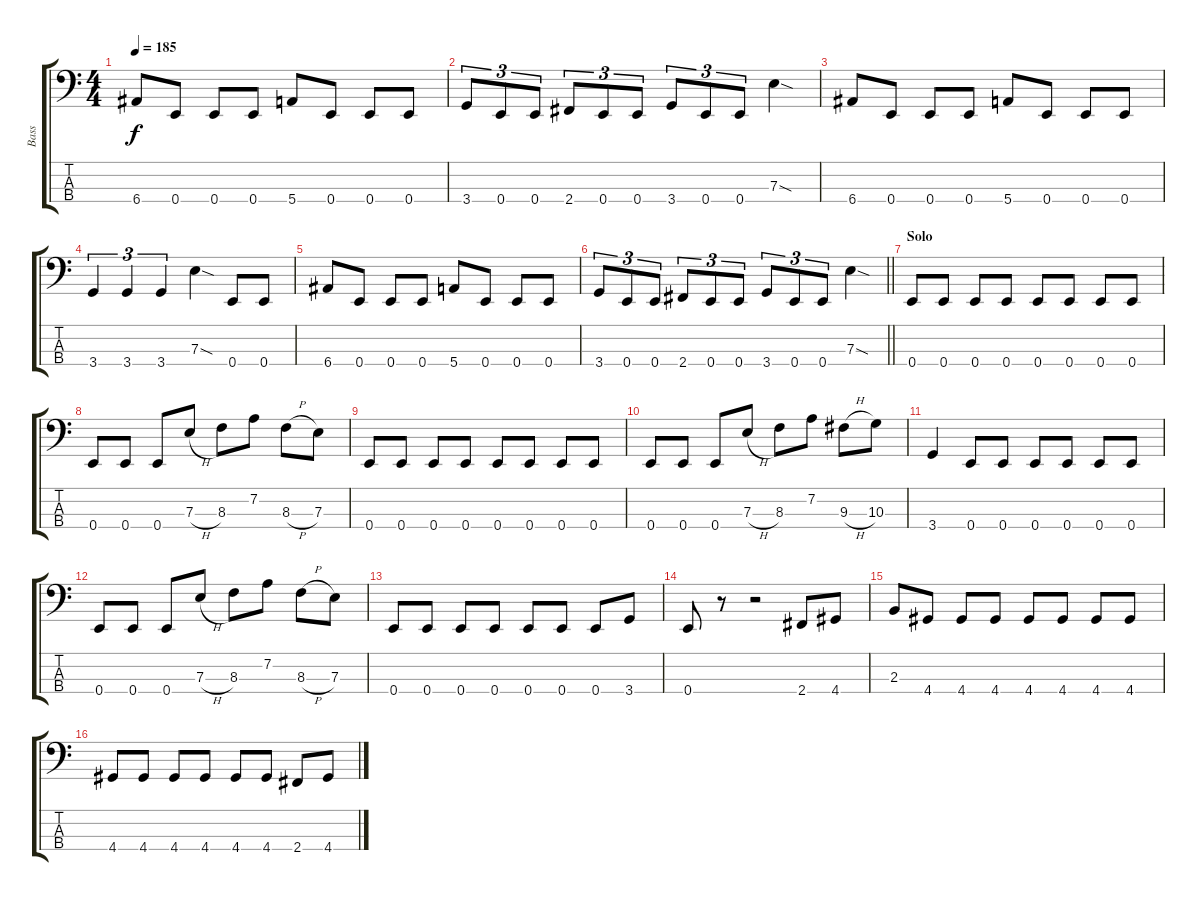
\track ("Bass" "Bass") {instrument electricbasspick}
\staff {score tabs}
\tuning (G2 D2 A1 E1) {hide}
\ts (4 4)
\tempo 185
\clef f4
\ks c
6.4.8{dy f} 0.4.8 0.4.8 0.4.8 5.4.8 0.4.8 0.4.8 0.4.8 |
3.4.8{tu (3 2)} 0.4.8{tu (3 2)} 0.4.8{tu (3 2)} 2.4.8{tu (3 2)} 0.4.8{tu (3 2)} 0.4.8{tu (3 2)} 3.4.8{tu (3 2)} 0.4.8{tu (3 2)} 0.4.8{tu (3 2)} 7.3{sod}.4 |
6.4.8 0.4.8 0.4.8 0.4.8 5.4.8 0.4.8 0.4.8 0.4.8 |
3.4.4{tu (3 2)} 3.4.4{tu (3 2)} 3.4.4{tu (3 2)} 7.3{sod}.4 0.4.8 0.4.8 |
6.4.8 0.4.8 0.4.8 0.4.8 5.4.8 0.4.8 0.4.8 0.4.8 |
\barLineRight lightlight
3.4.8{tu (3 2)} 0.4.8{tu (3 2)} 0.4.8{tu (3 2)} 2.4.8{tu (3 2)} 0.4.8{tu (3 2)} 0.4.8{tu (3 2)} 3.4.8{tu (3 2)} 0.4.8{tu (3 2)} 0.4.8{tu (3 2)} 7.3{sod}.4 |
\section ("" "Solo")
0.4.8 0.4.8 0.4.8 0.4.8 0.4.8 0.4.8 0.4.8 0.4.8 |
0.4.8 0.4.8 0.4.8 7.3{h}.8 8.3.8 7.2.8 8.3{h}.8 7.3.8 |
0.4.8 0.4.8 0.4.8 0.4.8 0.4.8 0.4.8 0.4.8 0.4.8 |
0.4.8 0.4.8 0.4.8 7.3{h}.8 8.3.8 7.2.8 9.3{h}.8 10.3.8 |
3.4.4 0.4.8 0.4.8 0.4.8 0.4.8 0.4.8 0.4.8 |
0.4.8 0.4.8 0.4.8 7.3{h}.8 8.3.8 7.2.8 8.3{h}.8 7.3.8 |
0.4.8 0.4.8 0.4.8 0.4.8 0.4.8 0.4.8 0.4.8 3.4.8 |
0.4.8 r.8 r.2 2.4.8 4.4.8 |
2.3.8 4.4.8 4.4.8 4.4.8 4.4.8 4.4.8 4.4.8 4.4.8 |
4.4.8 4.4.8 4.4.8 4.4.8 4.4.8 4.4.8 2.4.8 4.4.8
